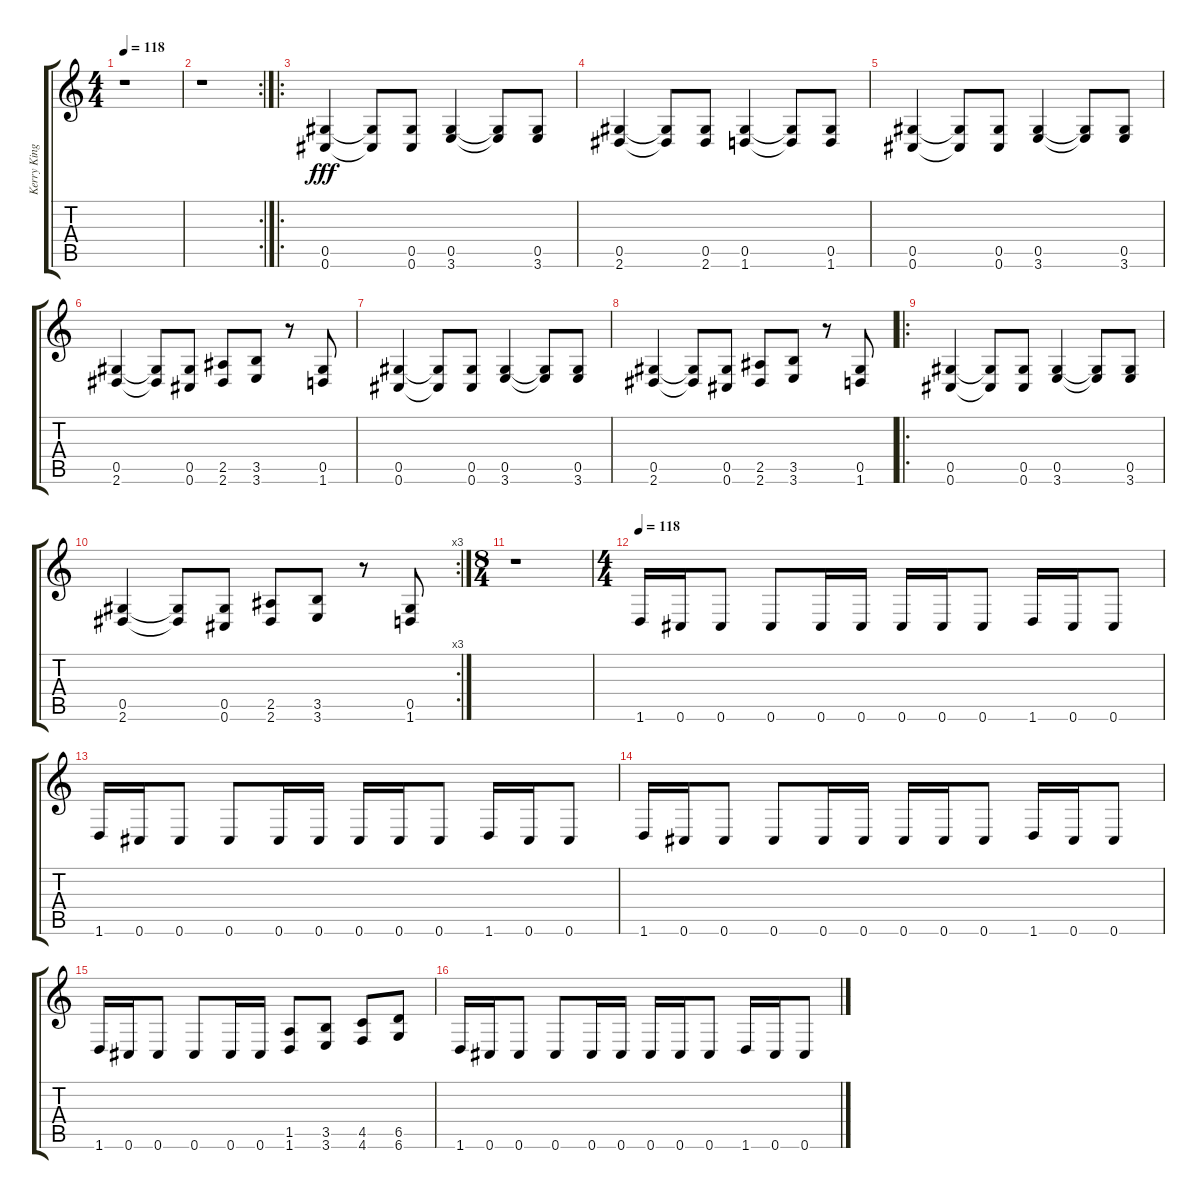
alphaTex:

\track ("Kerry King" "Kerry King") {instrument distortionguitar}
\staff {score tabs}
\tuning (Eb4 Bb3 Gb3 Db3 Ab2 Db2) {hide}
\ts (4 4)
\tempo 118
\clef g2
\ks c
r.1{dy fff instrument distortionguitar} |
\rc 2
r.1 |
\ro
(0.5 0.6).4 (0.5{t} 0.6{t}).8 (0.5 0.6).8 (0.5 3.6).4 (0.5{t} 3.6{t}).8 (0.5 3.6).8 |
(0.5 2.6).4 (0.5{t} 2.6{t}).8 (0.5 2.6).8 (0.5 1.6).4 (0.5{t} 1.6{t}).8 (0.5 1.6).8 |
(0.5 0.6).4 (0.5{t} 0.6{t}).8 (0.5 0.6).8 (0.5 3.6).4 (0.5{t} 3.6{t}).8 (0.5 3.6).8 |
(0.5 2.6).4 (0.5{t} 2.6{t}).8 (0.5 0.6).8 (2.5 2.6).8 (3.5 3.6).8 r.8 (0.5 1.6).8 |
(0.5 0.6).4 (0.5{t} 0.6{t}).8 (0.5 0.6).8 (0.5 3.6).4 (0.5{t} 3.6{t}).8 (0.5 3.6).8 |
(0.5 2.6).4 (0.5{t} 2.6{t}).8 (0.5 0.6).8 (2.5 2.6).8 (3.5 3.6).8 r.8 (0.5 1.6).8 |
\ro
(0.5 0.6).4 (0.5{t} 0.6{t}).8 (0.5 0.6).8 (0.5 3.6).4 (0.5{t} 3.6{t}).8 (0.5 3.6).8 |
\rc 3
(0.5 2.6).4 (0.5{t} 2.6{t}).8 (0.5 0.6).8 (2.5 2.6).8 (3.5 3.6).8 r.8 (0.5 1.6).8 |
\ts (8 4)
r.1 |
\ts (4 4)
\tempo 118
1.6.16 0.6.16 0.6.8 0.6.8 0.6.16 0.6.16 0.6.16 0.6.16 0.6.8 1.6.16 0.6.16 0.6.8 |
1.6.16 0.6.16 0.6.8 0.6.8 0.6.16 0.6.16 0.6.16 0.6.16 0.6.8 1.6.16 0.6.16 0.6.8 |
1.6.16 0.6.16 0.6.8 0.6.8 0.6.16 0.6.16 0.6.16 0.6.16 0.6.8 1.6.16 0.6.16 0.6.8 |
1.6.16 0.6.16 0.6.8 0.6.8 0.6.16 0.6.16 (1.5 1.6).8 (3.5 3.6).8 (4.5 4.6).8 (6.5 6.6).8 |
1.6.16 0.6.16 0.6.8 0.6.8 0.6.16 0.6.16 0.6.16 0.6.16 0.6.8 1.6.16 0.6.16 0.6.8
